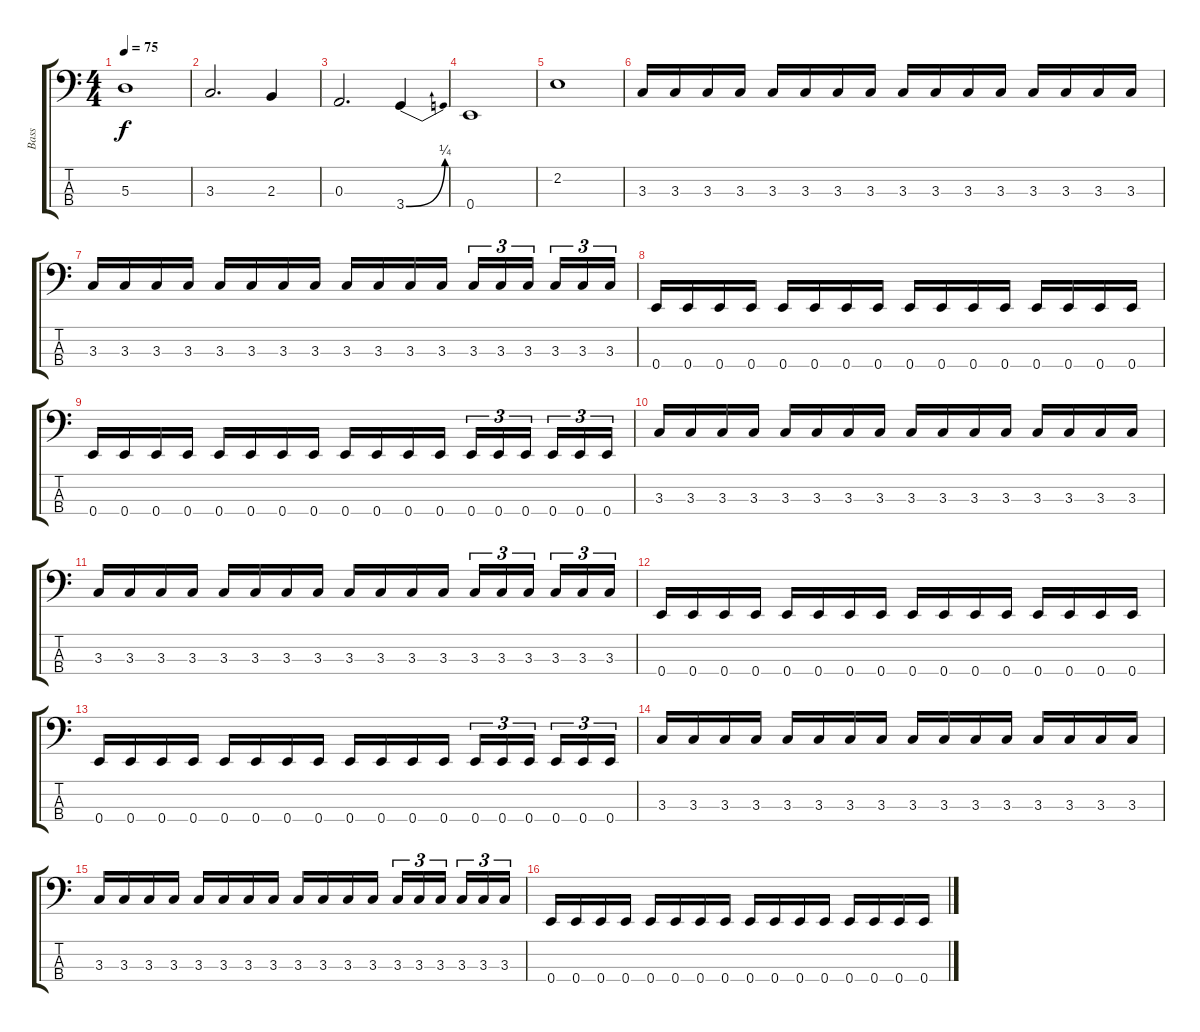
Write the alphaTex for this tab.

\track ("Bass" "Bass") {instrument electricbassfinger}
\staff {score tabs}
\tuning (G2 D2 A1 E1) {hide}
\ts (4 4)
\tempo 75
\clef f4
\ks c
5.3{t}.1{dy f} |
3.3.2{d} 2.3.4 |
0.3.2{d} 3.4{be (bend 0 0 60 1)}.4 |
0.4.1 |
2.2.1 |
3.3.16 3.3.16 3.3.16 3.3.16 3.3.16 3.3.16 3.3.16 3.3.16 3.3.16 3.3.16 3.3.16 3.3.16 3.3.16 3.3.16 3.3.16 3.3.16 |
3.3.16 3.3.16 3.3.16 3.3.16 3.3.16 3.3.16 3.3.16 3.3.16 3.3.16 3.3.16 3.3.16 3.3.16 3.3.16{tu (3 2)} 3.3.16{tu (3 2)} 3.3.16{tu (3 2)} 3.3.16{tu (3 2)} 3.3.16{tu (3 2)} 3.3.16{tu (3 2)} |
0.4.16 0.4.16 0.4.16 0.4.16 0.4.16 0.4.16 0.4.16 0.4.16 0.4.16 0.4.16 0.4.16 0.4.16 0.4.16 0.4.16 0.4.16 0.4.16 |
0.4.16 0.4.16 0.4.16 0.4.16 0.4.16 0.4.16 0.4.16 0.4.16 0.4.16 0.4.16 0.4.16 0.4.16 0.4.16{tu (3 2)} 0.4.16{tu (3 2)} 0.4.16{tu (3 2)} 0.4.16{tu (3 2)} 0.4.16{tu (3 2)} 0.4.16{tu (3 2)} |
3.3.16 3.3.16 3.3.16 3.3.16 3.3.16 3.3.16 3.3.16 3.3.16 3.3.16 3.3.16 3.3.16 3.3.16 3.3.16 3.3.16 3.3.16 3.3.16 |
3.3.16 3.3.16 3.3.16 3.3.16 3.3.16 3.3.16 3.3.16 3.3.16 3.3.16 3.3.16 3.3.16 3.3.16 3.3.16{tu (3 2)} 3.3.16{tu (3 2)} 3.3.16{tu (3 2)} 3.3.16{tu (3 2)} 3.3.16{tu (3 2)} 3.3.16{tu (3 2)} |
0.4.16 0.4.16 0.4.16 0.4.16 0.4.16 0.4.16 0.4.16 0.4.16 0.4.16 0.4.16 0.4.16 0.4.16 0.4.16 0.4.16 0.4.16 0.4.16 |
0.4.16 0.4.16 0.4.16 0.4.16 0.4.16 0.4.16 0.4.16 0.4.16 0.4.16 0.4.16 0.4.16 0.4.16 0.4.16{tu (3 2)} 0.4.16{tu (3 2)} 0.4.16{tu (3 2)} 0.4.16{tu (3 2)} 0.4.16{tu (3 2)} 0.4.16{tu (3 2)} |
3.3.16 3.3.16 3.3.16 3.3.16 3.3.16 3.3.16 3.3.16 3.3.16 3.3.16 3.3.16 3.3.16 3.3.16 3.3.16 3.3.16 3.3.16 3.3.16 |
3.3.16 3.3.16 3.3.16 3.3.16 3.3.16 3.3.16 3.3.16 3.3.16 3.3.16 3.3.16 3.3.16 3.3.16 3.3.16{tu (3 2)} 3.3.16{tu (3 2)} 3.3.16{tu (3 2)} 3.3.16{tu (3 2)} 3.3.16{tu (3 2)} 3.3.16{tu (3 2)} |
0.4.16 0.4.16 0.4.16 0.4.16 0.4.16 0.4.16 0.4.16 0.4.16 0.4.16 0.4.16 0.4.16 0.4.16 0.4.16 0.4.16 0.4.16 0.4.16
